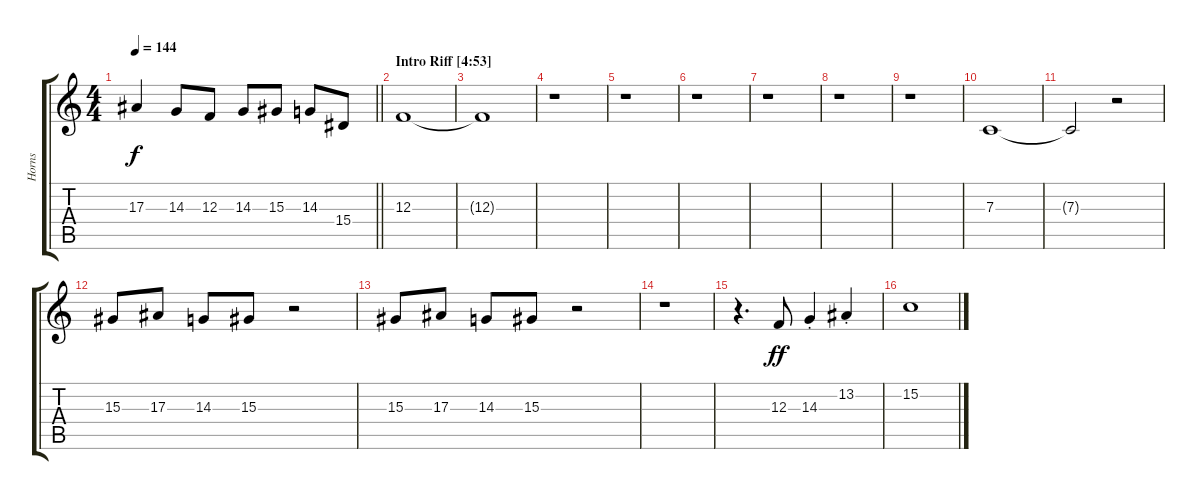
\track ("Horns" "Horns") {instrument frenchhorn}
\staff {score tabs}
\tuning (D4 A3 F3 C3 G2 D2) {hide}
\ts (4 4)
\tempo 144
\clef g2
\barLineRight lightlight
\ks c
17.3{t}.4{dy f} 14.3.8 12.3.8 14.3.8 15.3.8 14.3.8 15.4.8 |
\section ("" "Intro Riff [4:53]")
12.3.1 |
12.3{t}.1 |
r.1 |
r.1 |
r.1 |
r.1 |
r.1 |
r.1 |
7.3.1 |
7.3{t}.2 r.2 |
15.3.8 17.3.8 14.3.8 15.3.8 r.2 |
15.3.8 17.3.8 14.3.8 15.3.8 r.2 |
r.1 |
r.4{d} 12.3.8{dy ff} 14.3{st}.4 13.2{st}.4 |
15.2.1
